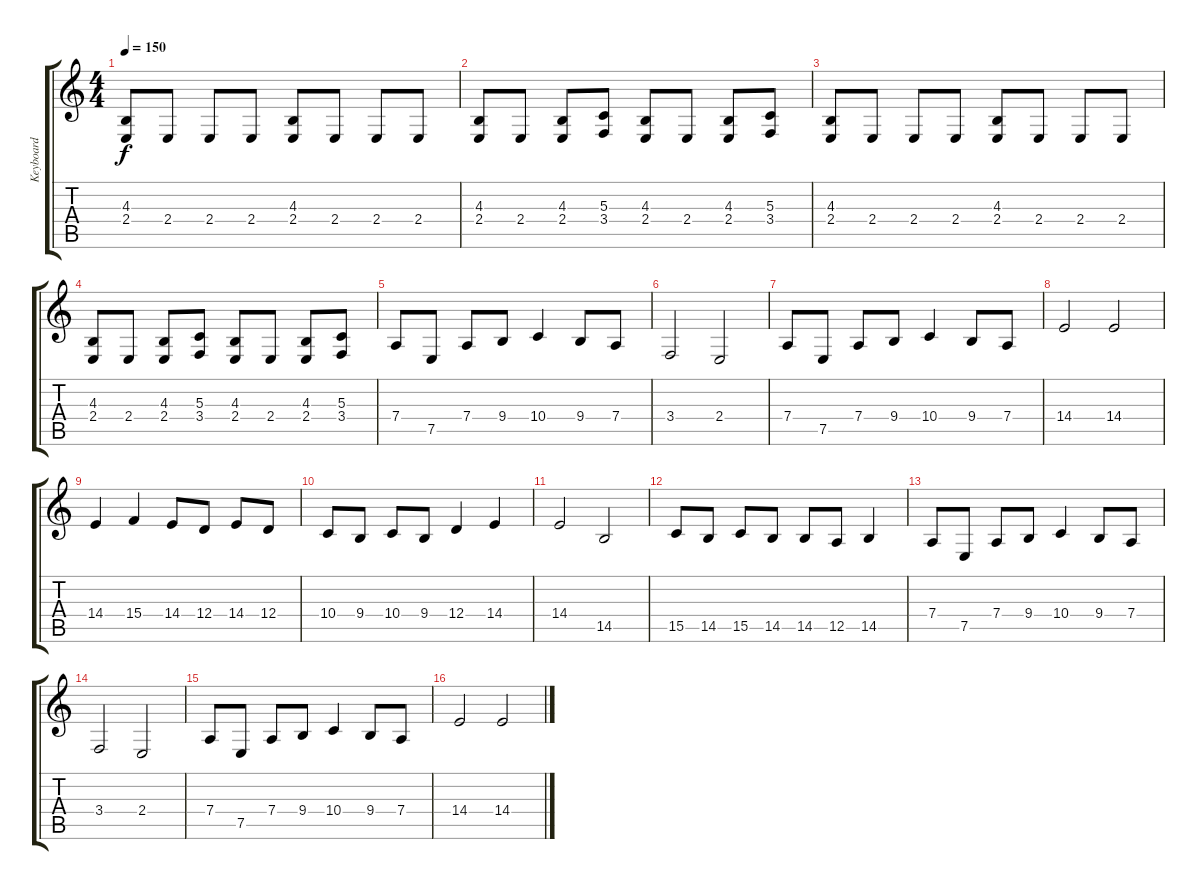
\track ("Keyboard " "Keyboard ") {instrument lead2sawtooth}
\staff {score tabs}
\tuning (E4 B3 G3 D3 A2 D2) {hide}
\ts (4 4)
\tempo 150
\clef g2
\ks c
(4.3 2.4).8{dy f} 2.4.8 2.4.8 2.4.8 (4.3 2.4).8 2.4.8 2.4.8 2.4.8 |
(4.3 2.4).8 2.4.8 (4.3 2.4).8 (5.3 3.4).8 (4.3 2.4).8 2.4.8 (4.3 2.4).8 (5.3 3.4).8 |
(4.3 2.4).8 2.4.8 2.4.8 2.4.8 (4.3 2.4).8 2.4.8 2.4.8 2.4.8 |
(4.3 2.4).8 2.4.8 (4.3 2.4).8 (5.3 3.4).8 (4.3 2.4).8 2.4.8 (4.3 2.4).8 (5.3 3.4).8 |
7.4.8 7.5.8 7.4.8 9.4.8 10.4.4 9.4.8 7.4.8 |
3.4.2 2.4.2 |
7.4.8 7.5.8 7.4.8 9.4.8 10.4.4 9.4.8 7.4.8 |
14.4.2 14.4.2 |
14.4.4 15.4.4 14.4.8 12.4.8 14.4.8 12.4.8 |
10.4.8 9.4.8 10.4.8 9.4.8 12.4.4 14.4.4 |
14.4.2 14.5.2 |
15.5.8 14.5.8 15.5.8 14.5.8 14.5.8 12.5.8 14.5.4 |
7.4.8 7.5.8 7.4.8 9.4.8 10.4.4 9.4.8 7.4.8 |
3.4.2 2.4.2 |
7.4.8 7.5.8 7.4.8 9.4.8 10.4.4 9.4.8 7.4.8 |
14.4.2 14.4.2
